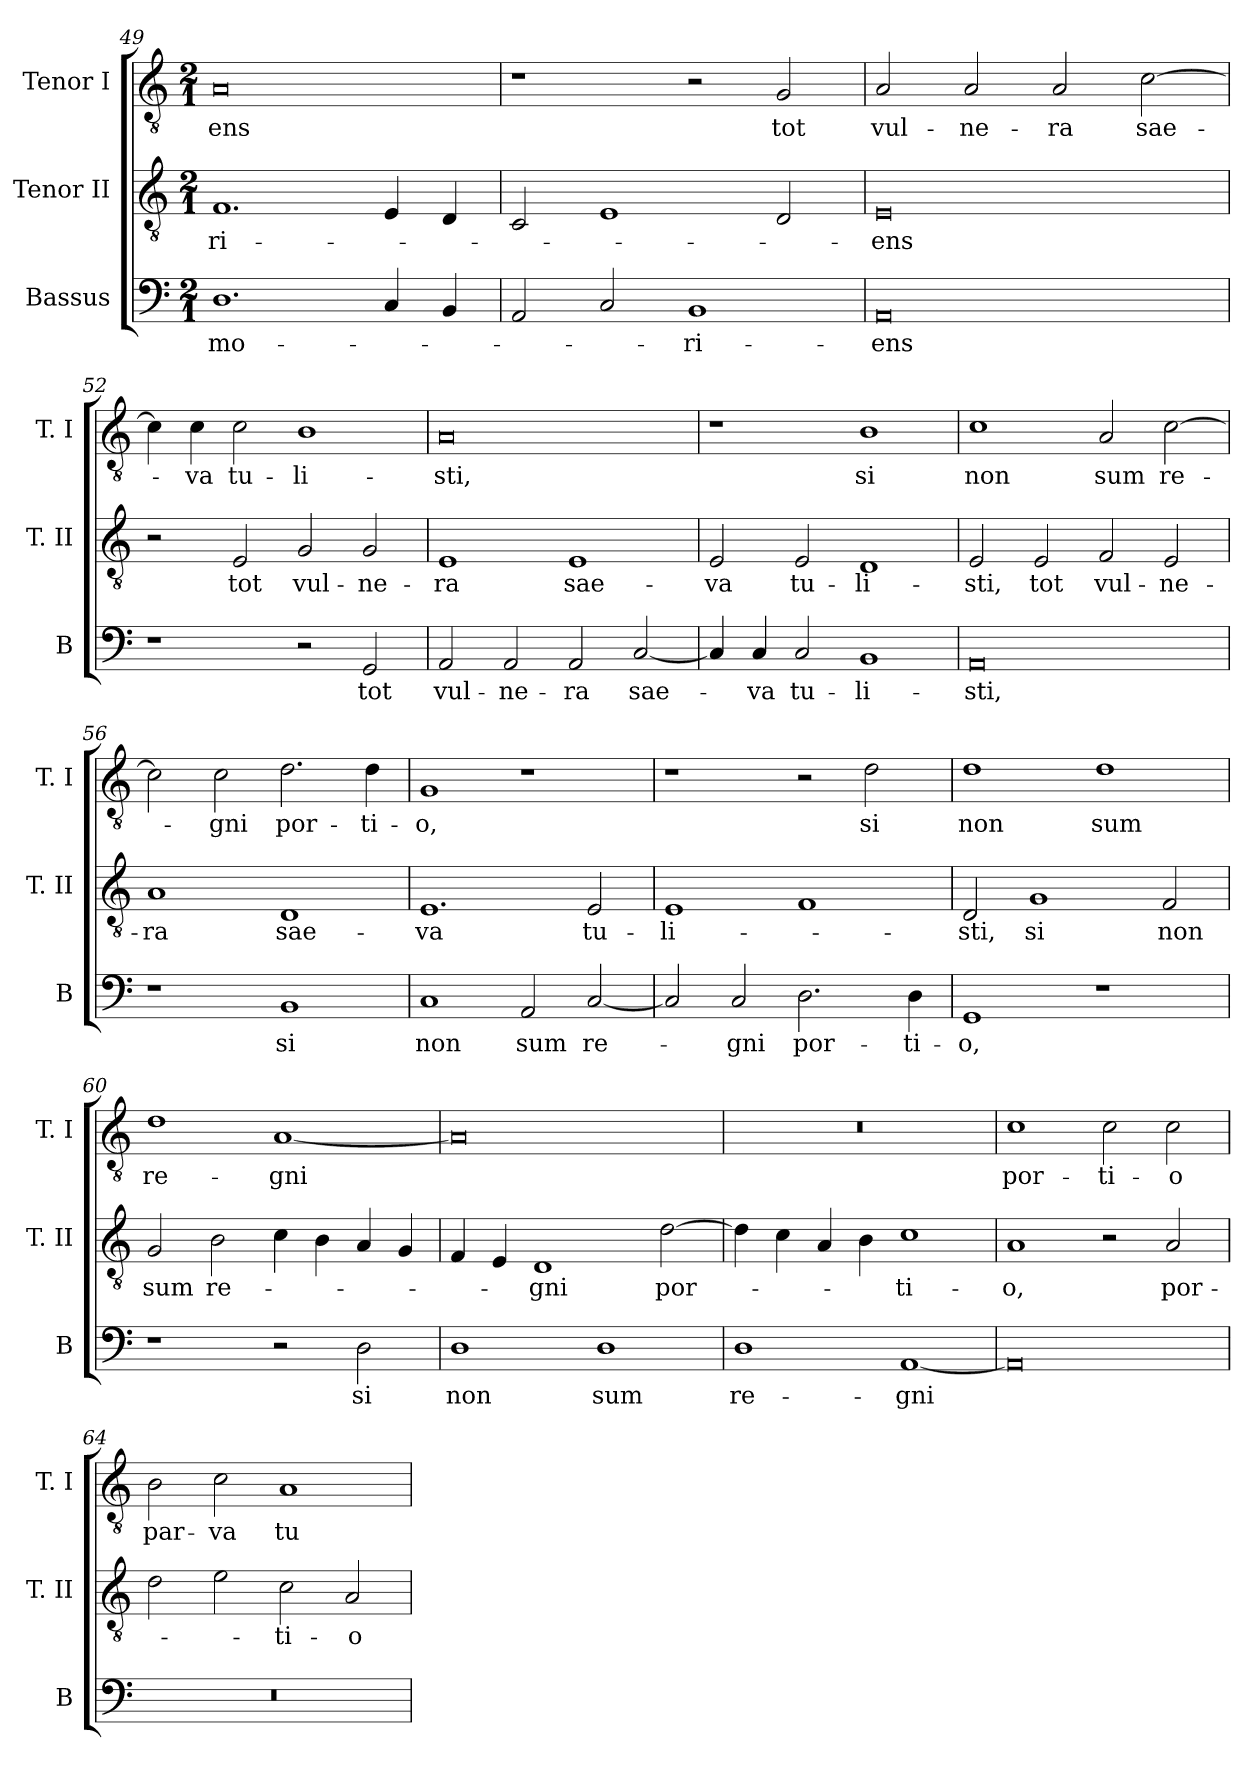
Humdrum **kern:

**kern	**text	**kern	**text	**kern	**text
*part3	*part3	*part2	*part2	*part1	*part1
*staff3	*staff3	*staff2	*staff2	*staff1	*staff1
*I"Bassus	*	*I"Tenor II	*	*I"Tenor I	*
*I'B	*	*I'T. II	*	*I'T. I	*
*clefF4	*	*clefGv2	*	*clefGv2	*
*k[]	*	*k[]	*	*k[]	*
*C:	*	*C:	*	*C:	*
*M2/1	*	*M2/1	*	*M2/1	*
=49	=49	=49	=49	=49	=49
1.D	mo-	1.F	-ri-	0A	-ens
4C	.	4E	.	.	.
4BB	.	4D	.	.	.
=50	=50	=50	=50	=50	=50
2AA	.	2C	.	1r	.
2C	.	1E	.	.	.
1BB	-ri-	.	.	2r	.
.	.	2D	.	2G	tot
=51	=51	=51	=51	=51	=51
0AA	-ens	0E	-ens	2A	vul-
.	.	.	.	2A	-ne-
.	.	.	.	2A	-ra
.	.	.	.	[2c	sae-
=52	=52	=52	=52	=52	=52
1r	.	2r	.	4c]	.
.	.	.	.	4c	-va
.	.	2E	tot	2c	tu-
2r	.	2G	vul-	1B	-li-
2GG	tot	2G	-ne-	.	.
=53	=53	=53	=53	=53	=53
2AA	vul-	1E	-ra	0A	-sti,
2AA	-ne-	.	.	.	.
2AA	-ra	1E	sae-	.	.
[2C	sae-	.	.	.	.
=54	=54	=54	=54	=54	=54
4C]	.	2E	-va	1r	.
4C	-va	.	.	.	.
2C	tu-	2E	tu-	.	.
1BB	-li-	1D	-li-	1B	si
=55	=55	=55	=55	=55	=55
0AA	-sti,	2E	-sti,	1c	non
.	.	2E	tot	.	.
.	.	2F	vul-	2A	sum
.	.	2E	-ne-	[2c	re-
=56	=56	=56	=56	=56	=56
1r	.	1A	-ra	2c]	.
.	.	.	.	2c	-gni
1BB	si	1D	sae-	2.d	por-
.	.	.	.	4d	-ti-
=57	=57	=57	=57	=57	=57
1C	non	1.E	-va	1G	-o,
2AA	sum	.	.	1r	.
[2C	re-	2E	tu-	.	.
=58	=58	=58	=58	=58	=58
2C]	.	1E	-li-	1r	.
2C	-gni	.	.	.	.
2.D	por-	1F	.	2r	.
.	.	.	.	2d	si
4D	-ti-	.	.	.	.
=59	=59	=59	=59	=59	=59
1GG	-o,	2D	-sti,	1d	non
.	.	1G	si	.	.
1r	.	.	.	1d	sum
.	.	2F	non	.	.
=60	=60	=60	=60	=60	=60
1r	.	2G	sum	1d	re-
.	.	2B	re-	.	.
2r	.	4c	.	[1A	-gni
.	.	4B	.	.	.
2D	si	4A	.	.	.
.	.	4G	.	.	.
=61	=61	=61	=61	=61	=61
1D	non	4F	.	0A]	.
.	.	4E	.	.	.
.	.	1D	-gni	.	.
1D	sum	.	.	.	.
.	.	[2d	por-	.	.
=62	=62	=62	=62	=62	=62
1D	re-	4d]	.	0r	.
.	.	4c	.	.	.
.	.	4A	.	.	.
.	.	4B	.	.	.
[1AA	-gni	1c	-ti-	.	.
=63	=63	=63	=63	=63	=63
0AA]	.	1A	-o,	1c	por-
.	.	2r	.	2c	-ti-
.	.	2A	por-	2c	-o
=64	=64	=64	=64	=64	=64
0r	.	2d	.	2B	par-
.	.	2e	.	2c	-va
.	.	2c	-ti-	1A	tu-
.	.	2A	-o	.	.
=	=	=	=	=	=
*-	*-	*-	*-	*-	*-
